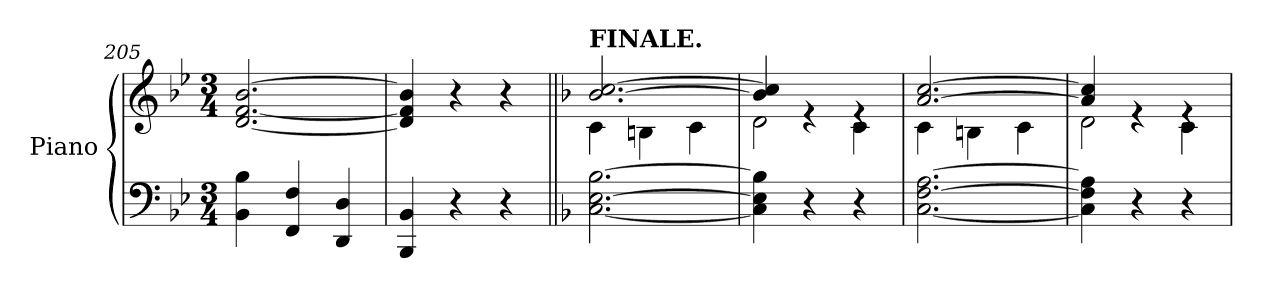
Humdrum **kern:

**kern	**kern
*part1	*part1
*staff2	*staff1
*I"Piano	*
*I'Pno.	*
*clefF4	*clefG2
*k[b-e-]	*k[b-e-]
*M3/4	*M3/4
=205	=205
4BB-\ 4B-\	[2.d/ [2.f/ [2.b-/
4FF/ 4F/	.
4DD/ 4D/	.
=206	=206
4BBB-/ 4BB-/	4d/] 4f/] 4b-/]
4r	4r
4r	4r
!!LO:LB:g=z
=207||	=207||
*k[b-]	*k[b-]
*	*^
!	!LO:TX:a:B:t=FINALE.	!
[2.C\ [2.E\ [2.B-\	[2.b-/ [2.cc/	4c\
.	.	4Bn\
.	.	4c\
=208	=208	=208
4C\] 4E\] 4B-\]	4b-/] 4cc/]	2d\
4r	4re	.
4r	4re	4c\
=209	=209	=209
[2.C\ [2.F\ [2.A\	[2.a/ [2.cc/	4c\
.	.	4Bn\
.	.	4c\
=210	=210	=210
4C\] 4F\] 4A\]	4a/] 4cc/]	2d\
4r	4re	.
4r	4re	4c\
*	*v	*v
=	=
*-	*-
